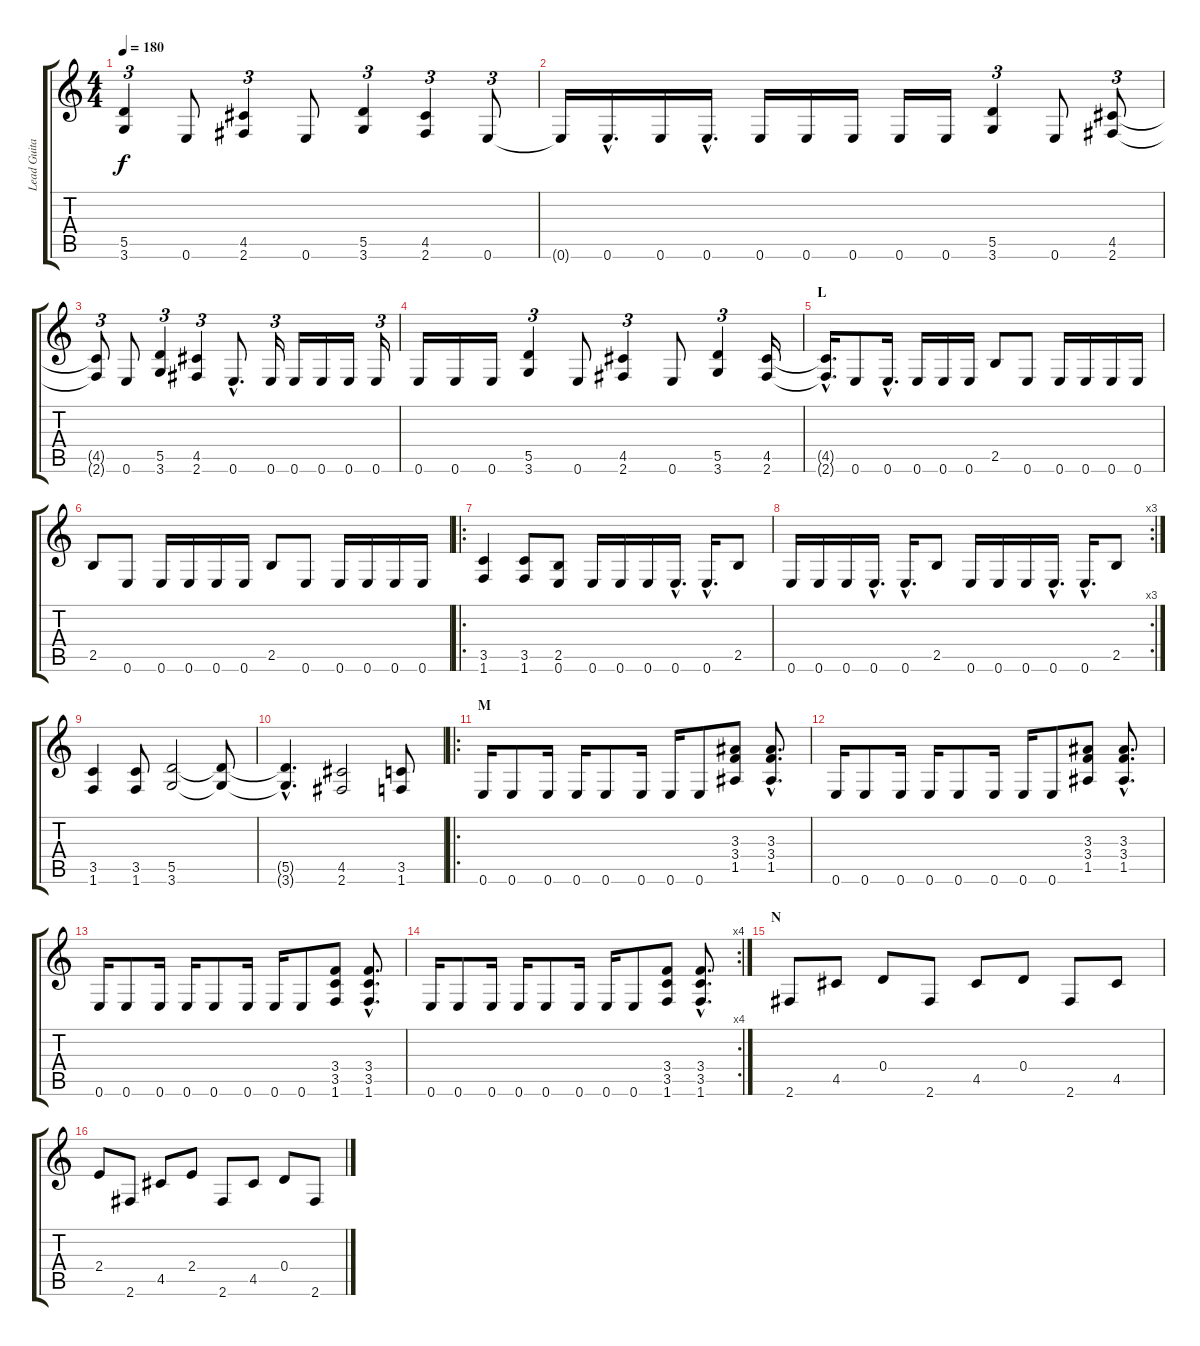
\track ("Lead Guitar" "Lead Guita") {instrument distortionguitar}
\staff {score tabs}
\tuning (E4 B3 G3 D3 A2 E2) {hide}
\ts (4 4)
\tempo 180
\clef g2
\ks c
(5.5 3.6).4{tu (3 2) dy f} 0.6.8 (4.5 2.6).4{tu (3 2)} 0.6.8 (5.5 3.6).4{tu (3 2)} (4.5 2.6).4{tu (3 2)} 0.6.8{tu (3 2)} |
0.6{t}.16 0.6{hac}.16{d} 0.6.16 0.6{hac}.16{d} 0.6.16 0.6.16 0.6.16 0.6.16 0.6.16 (5.5 3.6).4{tu (3 2)} 0.6.8 (4.5 2.6).8{tu (3 2)} |
(4.5{t} 2.6{t}).8{tu (3 2)} 0.6.8 (5.5 3.6).4{tu (3 2)} (4.5 2.6).4{tu (3 2)} 0.6{hac}.8{d} 0.6.16{tu (3 2)} 0.6.16 0.6.16 0.6.16 0.6.16{tu (3 2)} |
0.6.16 0.6.16 0.6.16 (5.5 3.6).4{tu (3 2)} 0.6.8 (4.5 2.6).4{tu (3 2)} 0.6.8 (5.5 3.6).4{tu (3 2)} (4.5 2.6).16 |
\section ("" "L")
(4.5{hac t} 2.6{hac t}).16{d} 0.6.8 0.6{hac}.16{d} 0.6.16 0.6.16 0.6.16 2.5.8 0.6.8 0.6.16 0.6.16 0.6.16 0.6.16 |
2.5.8 0.6.8 0.6.16 0.6.16 0.6.16 0.6.16 2.5.8 0.6.8 0.6.16 0.6.16 0.6.16 0.6.16 |
\ro
(3.5 1.6).4 (3.5 1.6).8 (2.5 0.6).8 0.6.16 0.6.16 0.6.16 0.6{hac}.16{d} 0.6{hac}.16{d} 2.5.8 |
\rc 3
0.6.16 0.6.16 0.6.16 0.6{hac}.16{d} 0.6{hac}.16{d} 2.5.8 0.6.16 0.6.16 0.6.16 0.6{hac}.16{d} 0.6{hac}.16{d} 2.5.8 |
(3.5 1.6).4 (3.5 1.6).8 (5.5 3.6).2 (5.5{t} 3.6{t}).8 |
(5.5{hac t} 3.6{hac t}).4{d} (4.5 2.6).2 (3.5 1.6).8 |
\ro
\section ("" "M")
0.6.16 0.6.8 0.6.16 0.6.16 0.6.8 0.6.16 0.6.16 0.6.8 (3.3 3.4 1.5).8 (3.3{hac} 3.4{hac} 1.5{hac}).8{d} |
0.6.16 0.6.8 0.6.16 0.6.16 0.6.8 0.6.16 0.6.16 0.6.8 (3.3 3.4 1.5).8 (3.3{hac} 3.4{hac} 1.5{hac}).8{d} |
0.6.16 0.6.8 0.6.16 0.6.16 0.6.8 0.6.16 0.6.16 0.6.8 (3.4 3.5 1.6).8 (3.4{hac} 3.5{hac} 1.6{hac}).8{d} |
\rc 4
0.6.16 0.6.8 0.6.16 0.6.16 0.6.8 0.6.16 0.6.16 0.6.8 (3.4 3.5 1.6).8 (3.4{hac} 3.5{hac} 1.6{hac}).8{d} |
\section ("" "N")
2.6.8 4.5.8 0.4.8 2.6.8 4.5.8 0.4.8 2.6.8 4.5.8 |
2.4.8 2.6.8 4.5.8 2.4.8 2.6.8 4.5.8 0.4.8 2.6.8
